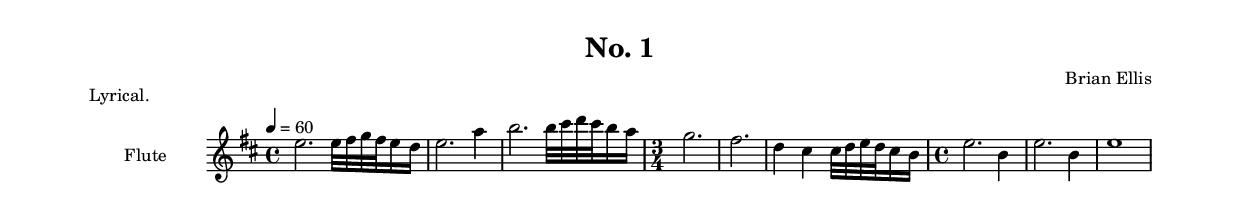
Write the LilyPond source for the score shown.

#(set-global-staff-size 15)


\header {
	title = "No. 1"
	composer = "Brian Ellis"
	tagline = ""
}

\paper{
  indent = 2\cm
  left-margin = 1.5\cm
  right-margin = 1.5\cm
  top-margin = 2\cm
  bottom-margin = 1.5\cm
  ragged-last-bottom = ##t
}



\score{
\header {
	piece = "Lyrical."
}

\new Staff \with {
  instrumentName = #"Flute"
  shortInstrumentName = #""
  midiInstrument = "Flute"
}\relative c'' {
	\key d \major
	\tempo 4 = 60
	
	e2. e32 fis g fis e16 d
	e2. a4
	b2. b32 cis d cis b16 a
	\time 3/4
	g2. fis
	d4 cis cis32 d e d cis16 b
	\time 4/4
	e2. b4
	e2. b4
	e1
}
\layout{}
\midi{}

}


